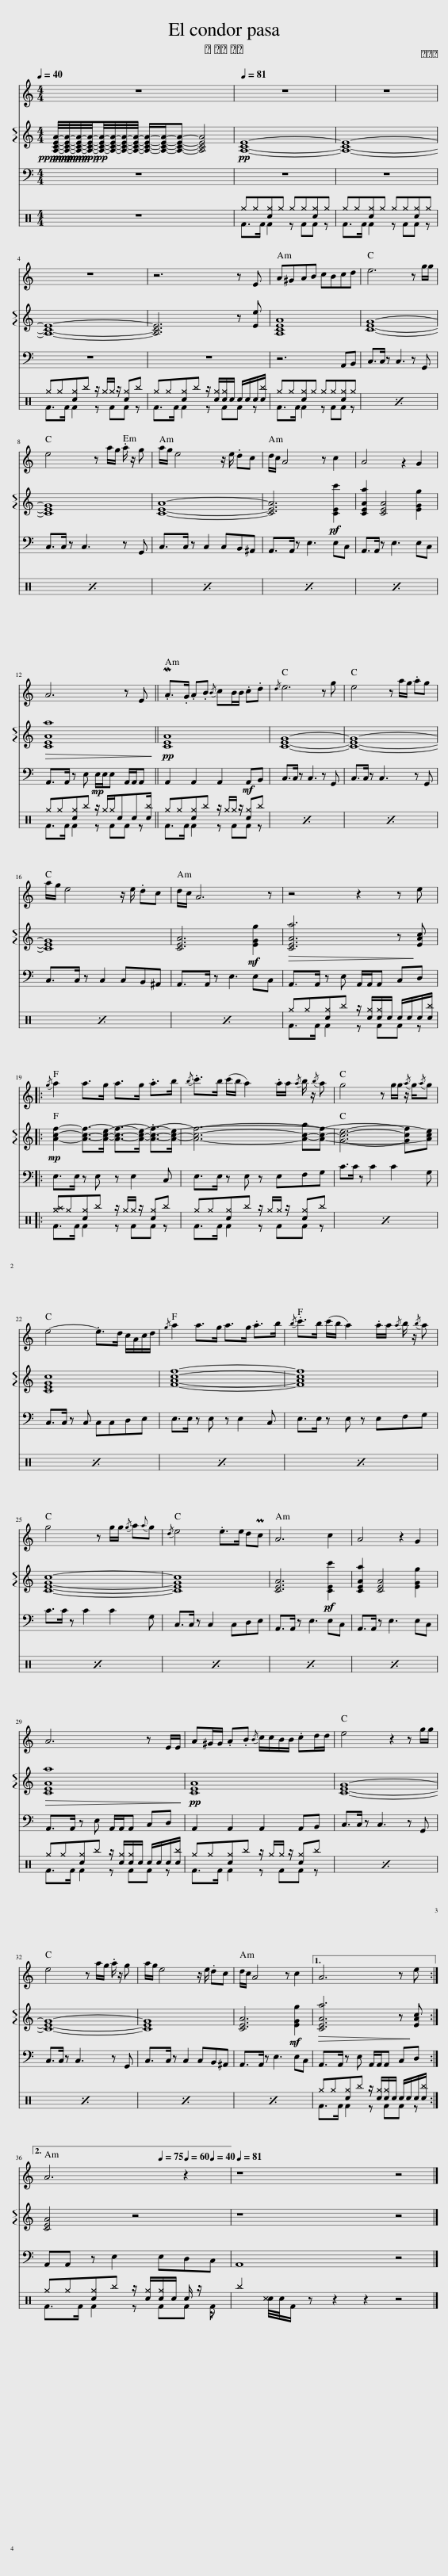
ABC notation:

X:1
%%score 1 2 3 ( 4 5 )
L:1/8
Q:1/4=40
M:4/4
I:linebreak $
K:C
V:1 treble
V:2 treble
V:3 bass transpose=-12
V:4 perc
K:none
V:5 perc
K:none
V:1
 z8 |[Q:1/4=81] z8 | z8 |$ z8 | z6 z E | %5
 A^GAB cBcd | e6 z g/g/ |$ e4 z a/g/ .a/ z/ g | a/g/ e4 z/ e/ .dc | d/c/ A4 z c2 | %10
 A4 z2 G2 |$ A6 z E || .MA>.G .A.B{/B} cB/B/ .c.d |{/d} e6 z g | e4 z a/g/ .ag |$ %15
 a/g/ e4 z/ e/ .dc | d/c/ A6 z | z4 z2 z e |:${/g} a2 a>g a>g .a>b |{/b} .c'>b (c'/b/ a2) .a/a/{/a} b/ z/{/b} a | %20
 g4 z g/g/ z/{/a} g/{/a}g |$ e4- .e>d c/A/c/d/ |{/g} a2 a>g a>g .a>b |{/b} .c'>b (c'/b/ a2) .a/a/{/a} b/ z/{/b} a |$ g4 z g/g/{/g} a{a}g | %25
{/d} e4 .e>e dPc | A6 c2 | A4 z2 G2 |$ A6 z E/E/ | A^G/G/ .A.B{/B} c/c/B/B/ .cd/d/ | %30
 e4 z2 z g/g/ |$ e4 z a/g/ .a/ z/ g | a/g/ e4 z/ e/ .dc | d/c/ A4 z c2 |1 A6 z e :|2$ %35
 A6[Q:1/4=60] z2[Q:1/4=75][Q:1/4=40] ||[Q:1/4=81] z8 z4 |] %37
V:2
 [A,CEA]/4-[A,CEA]/4-!pppp![A,CEA]/4-!ppp![A,CEA]/4-!pp![A,CEA]/4-[A,CEA]/4-[A,CEA]/4-[A,CEA]/4- [A,CEA]/-[A,CEA]/-[A,CEA]- [A,CEA]4 |!pp! [A,CE]8- | [A,CE]8- |$ [A,CE]8- | [A,CE]6 z [Ee] | %5
 [A,CEA]8 | [CEG]8- |$ [CEG]8 | [CEA]8- | [CEA]6 [CEc']2 | %10
 [CEAa]2 [CEA]4 [EGg]2 |$!>(! [CEAa]8!>)! ||!pp! [CEA]8 | [CEG]8- | [CEG]8- |$ %15
 [CEG]8 | [CEA]6!mf! [EGg]2 |!>(! [CEAa]6 z!>)! [EAc] |:$!mp! [Acf]2- [Acf]->[Ace]- [Acf]->[Ace]- .[Acf]->[Ace]- | [Acf]6- [A-c-a][Acf]- | %20
 [Gce]6- [Gcf][Ace] |$ [CEGc]8 | [FAcf]8- | [FAcf]8 |$ [CEGc]8- | %25
 [CEGc]8 | [CEA]6 [CEc']2 | [CEAa]2 [CEA]4 [EGg]2 |$!>(! [CEAa]8!>)! |!pp! [CEA]8 | %30
 [CEG]8- |$ [CEG]8- | [CEG]8 | [CEA]6!mf! [EGg]2 |1!>(! [CEAa]6 z!>)! [EAc] :|2$ %35
 [CEA]4 z4 || z8 z4 |] %37
V:3
 z8 | z8 | z8 |$ z8 | z8 | %5
 z6 A,,B,, | C,>C, z C,3 z G,, |$ C,>C, z C,3 z G,, | C,>C, z C,2 C,B,,^A,, | A,,>A,, z E,3 E,C, | %10
 A,,>A,, z E,3 E,C, |$ A,,>A,, z E,!mp! E,/E,/E, A,,/A,,/A,, || A,,2 A,,2 A,,2!mf! A,,B,, | C,>C, z C,3 z G,, | C,>C, z C,3 z G,, |$ %15
 C,>C, z C,2 C,B,,^A,, | A,,>A,, z E,3 E,C, | A,,>A,, z E, A,,/A,,/A,, C,D, |:$ E,>E, z E, z E,2 C, | E,>E, z E, z E,F,G, | %20
 C>C z C2 C2 G, |$ C,>C, z C, C,C,D,E, | E,>E, z E, z E,2 C, | E,>E, z E, z E,F,G, |$ C>C z C2 C2 G, | %25
 C,>C, z C,2 C,D,E, | A,,>A,, z E,3 E,C, | A,,>A,, z E,3 E,C, |$ A,,>A,, z E, A,,/A,,/A,, C,D, | A,,2 A,,2 A,,2 A,,B,, | %30
 C,>C, z C,3 z G,, |$ C,>C, z C,3 z G,, | C,>C, z C,2 C,B,,^A,, | A,,>A,, z E,3 E,C, |1 A,,>A,, z E, A,,/A,,/A,, C,D, :|2$ %35
 A,,A,, z E,2 E,D,C, || A,,8 z4 |] %37
V:4
 z8 | ^g^g[c^g]^g ^g^g[c^g]^g | ^g^g[c^g]^g ^g^g[c^g]^g |$ ^g^g[c^g]^b z/ ^g/^g/ z/ [c^g]^b | ^g^g[c^g]^b z/ [c^g]/[c^g]/c/ c/c/c/[c^b]/ | %5
 ^g^g[c^g]^g ^g^g[c^g]^g | x8 |$ x8 | x8 | x8 | %10
 x8 |$ ^g^g[c^g]^b z/ ^g/^g/cc[c^b]/ || ^g^g[c^g]^b z/ ^g/^g/ z/ [c^g]^b | x8 | x8 |$ %15
 x8 | x8 | ^g^g[c^g]^b z/ [c^g]/[c^g]/c/ c/c/c/[c^b]/ |:$ [^g^a]^g[c^g]^b z/ ^g/^g/ z/ [c^g]^b | ^g^g[c^g]^b z/ ^g/^g/ z/ [c^g]^b | %20
 x8 |$ x8 | x8 | x8 |$ x8 | %25
 x8 | x8 | x8 |$ ^g^g[c^g]^b z/ [c^g]/[c^g]/c/ c/c/c/[c^b]/ | ^g^g[c^g]^b z/ ^g/^g/ z/ [c^g]^b | %30
 x8 |$ x8 | x8 | x8 |1 ^g^g[c^g]^b z/ [c^g]/[c^g]/c/ c/c/c/[c^b]/ :|2$ %35
 ^g^g[c^g]^b z/ [c^g]/[c^g]/c/ c/ z/ F || ^b2 [^cc]/4c/4F/ z z2 z2 z4 |] %37
V:5
 x8 | F>F F2 z FF z | F>F F2 z FF z |$ F>F F2 z FF z | F>F F2 z FF z | %5
 F>F F2 z FF z | x8 |$ x8 | x8 | x8 | %10
 x8 |$ F>F F2 z FF z || F>F F2 z FF z | x8 | x8 |$ %15
 x8 | x8 | F>F F2 z FF z |:$ F>F F2 z FF z | F>F F2 z FF z | %20
 x8 |$ x8 | x8 | x8 |$ x8 | %25
 x8 | x8 | x8 |$ F>F F2 z FF z | F>F F2 z FF z | %30
 x8 |$ x8 | x8 | x8 |1 F>F F2 z FF z :|2$ %35
 F>F F2 z FF z || x12 |] %37
